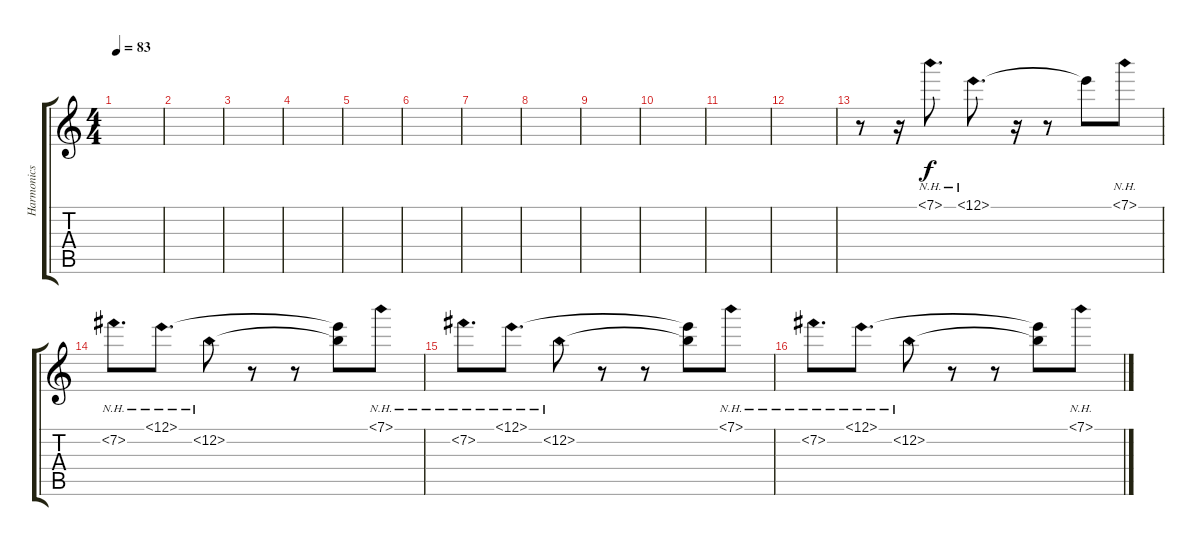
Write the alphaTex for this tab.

\track ("Harmonics" "Harmonics") {instrument acousticguitarsteel}
\staff {score tabs}
\tuning (E4 B3 G3 D3 A2 E2) {hide}
\ts (4 4)
\tempo 83
\clef g2
\ks c
|
|
|
|
|
|
|
|
|
|
|
|
r.8 r.16 7.1{nh}.8{d} 12.1{nh}.8{d} r.16 r.8 12.1{t}.8 7.1{nh}.8 |
7.2{nh}.8{d} 12.1{nh}.8{d} 12.2{nh}.8 r.8 r.8 (12.1{t} 12.2{t}).8 7.1{nh}.8 |
7.2{nh}.8{d} 12.1{nh}.8{d} 12.2{nh}.8 r.8 r.8 (12.1{t} 12.2{t}).8 7.1{nh}.8 |
7.2{nh}.8{d} 12.1{nh}.8{d} 12.2{nh}.8 r.8 r.8 (12.1{t} 12.2{t}).8 7.1{nh}.8
